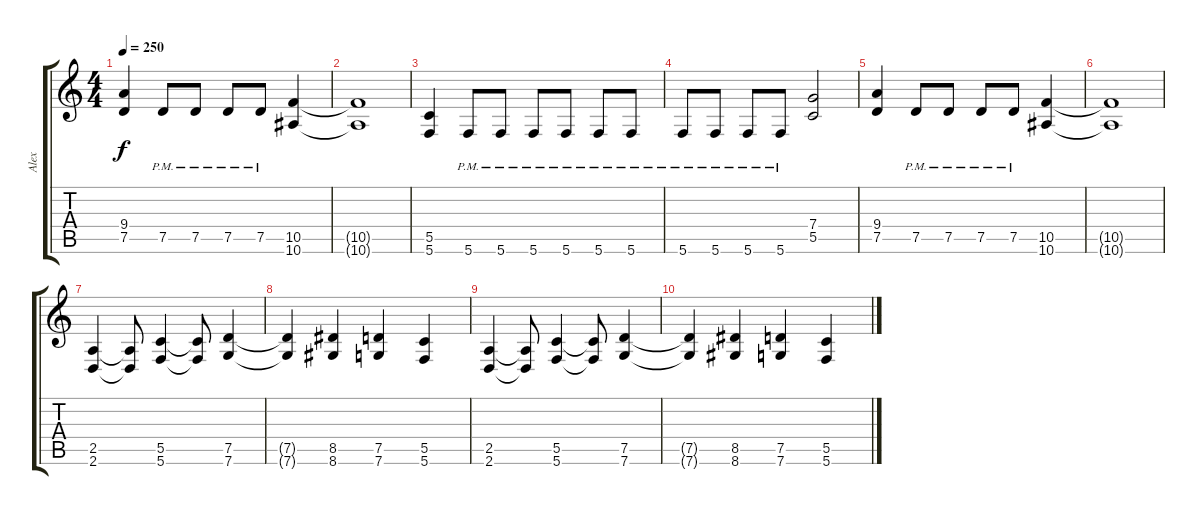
\track ("Alex" "Alex") {instrument overdrivenguitar}
\staff {score tabs}
\tuning (D4 A3 F3 C3 G2 C2) {hide}
\ts (4 4)
\tempo 250
\clef g2
\ks c
(9.4 7.5).4{dy f} 7.5{pm}.8 7.5{pm}.8 7.5{pm}.8 7.5{pm}.8 (10.5 10.6).4 |
(10.5{t} 10.6{t}).1 |
(5.5 5.6).4 5.6{pm}.8 5.6{pm}.8 5.6{pm}.8 5.6{pm}.8 5.6{pm}.8 5.6{pm}.8 |
5.6{pm}.8 5.6{pm}.8 5.6{pm}.8 5.6{pm}.8 (7.4 5.5).2 |
(9.4 7.5).4 7.5{pm}.8 7.5{pm}.8 7.5{pm}.8 7.5{pm}.8 (10.5 10.6).4 |
(10.5{t} 10.6{t}).1 |
(2.5 2.6).4 (2.5{t} 2.6{t}).8 (5.5 5.6).4 (5.5{t} 5.6{t}).8 (7.5 7.6).4 |
(7.5{t} 7.6{t}).4 (8.5 8.6).4 (7.5 7.6).4 (5.5 5.6).4 |
(2.5 2.6).4 (2.5{t} 2.6{t}).8 (5.5 5.6).4 (5.5{t} 5.6{t}).8 (7.5 7.6).4 |
(7.5{t} 7.6{t}).4 (8.5 8.6).4 (7.5 7.6).4 (5.5 5.6).4
